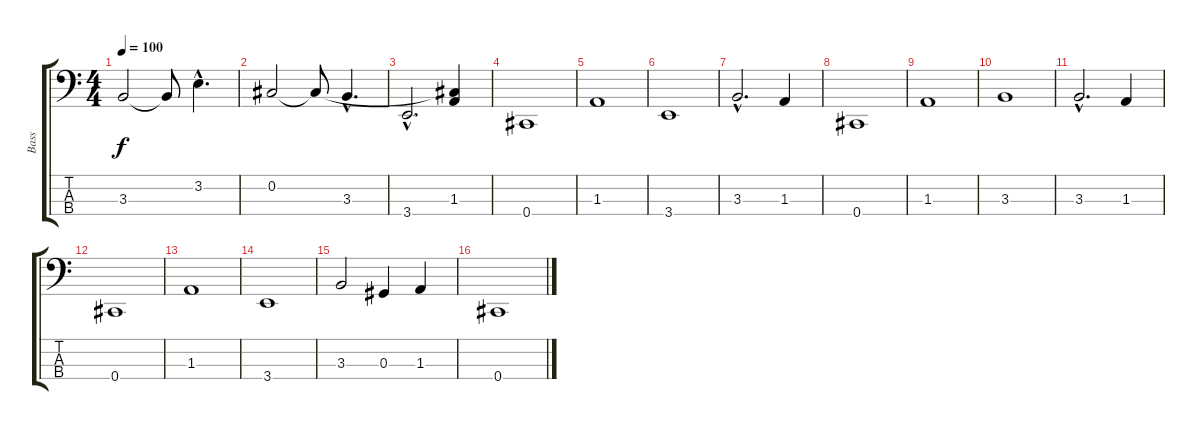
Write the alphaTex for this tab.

\track ("Bass" "Bass") {instrument electricbassfinger}
\staff {score tabs}
\tuning (Gb2 Db2 Ab1 Db1) {hide}
\ts (4 4)
\tempo 100
\clef f4
\ks c
3.3.2{dy f} 3.3{t}.8 3.2{hac}.4{d} |
0.2.2 0.2{t}.8 3.3{hac}.4{d} |
3.4{hac}.2{d} (0.2{t} 1.3).4 |
0.4.1 |
1.3.1 |
3.4.1 |
3.3{hac}.2{d} 1.3.4 |
0.4.1 |
1.3.1 |
3.3.1 |
3.3{hac}.2{d} 1.3.4 |
0.4.1 |
1.3.1 |
3.4.1 |
3.3.2 0.3.4 1.3.4 |
0.4.1
